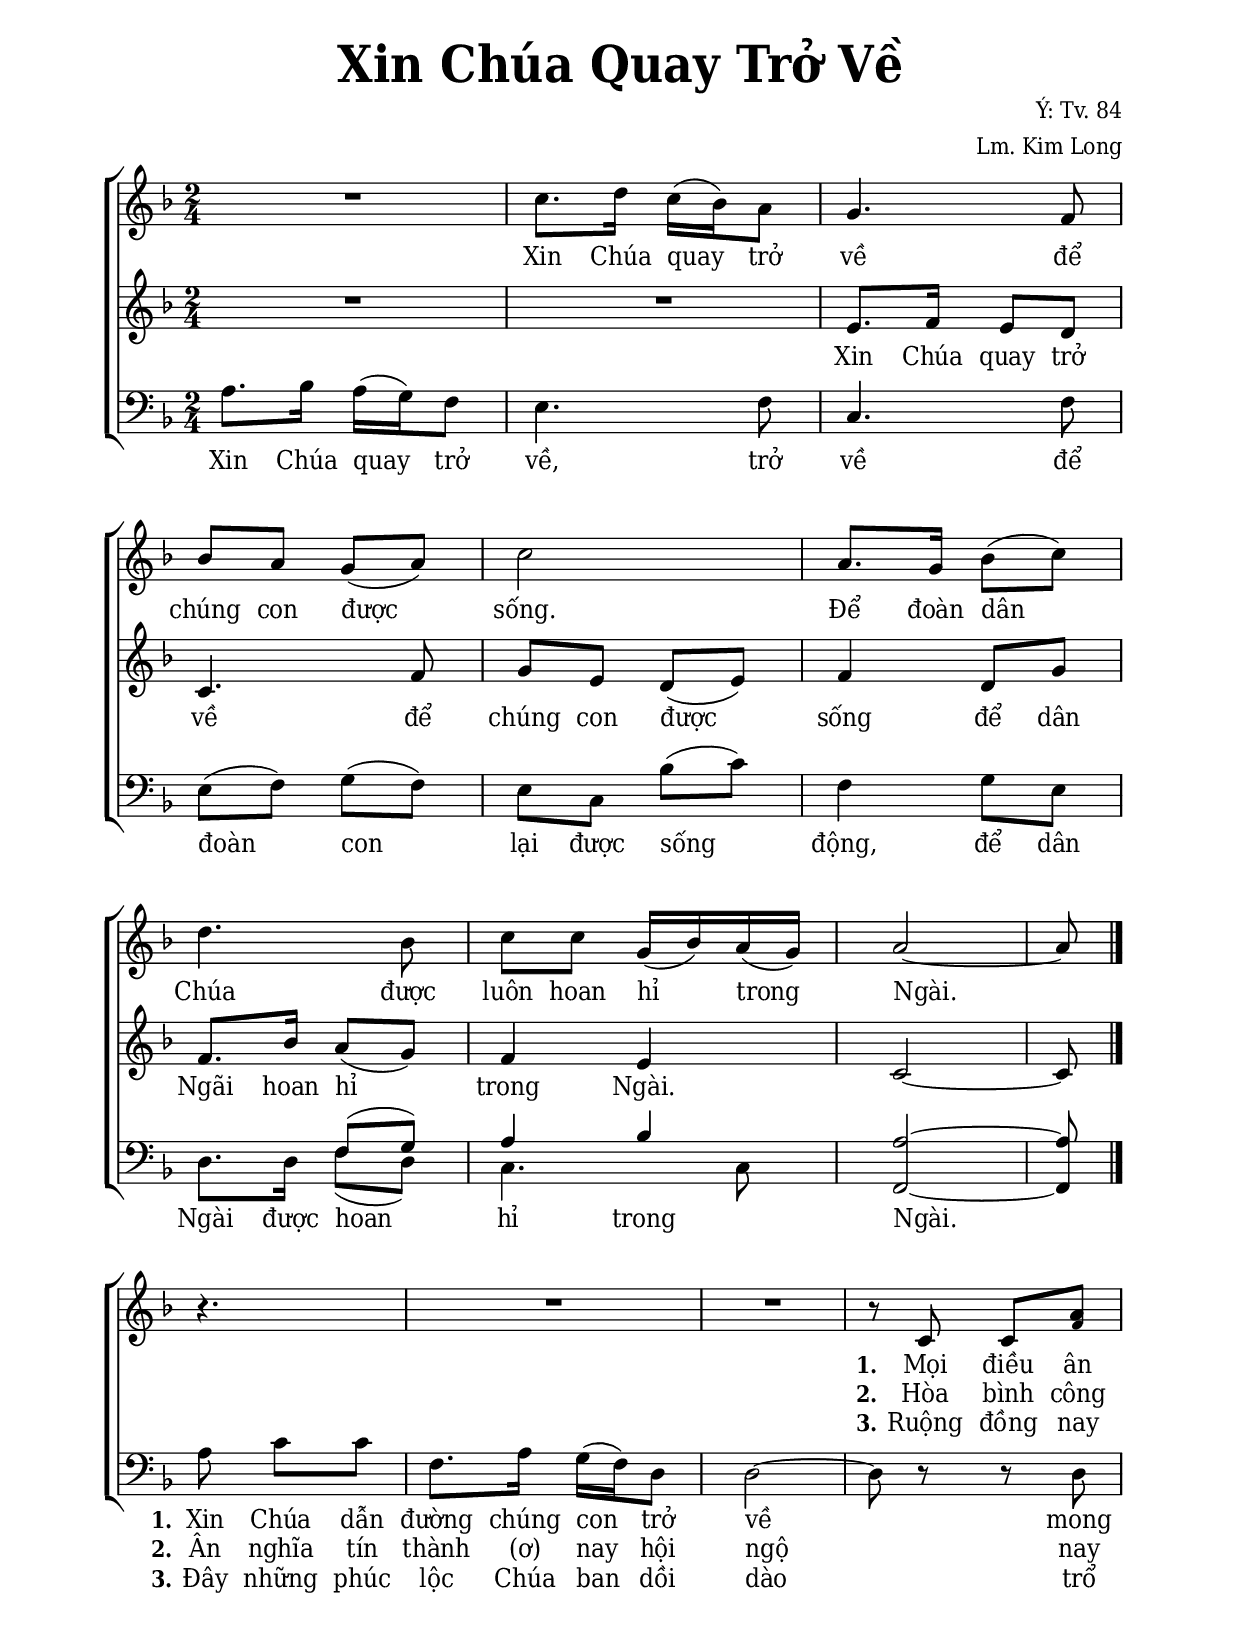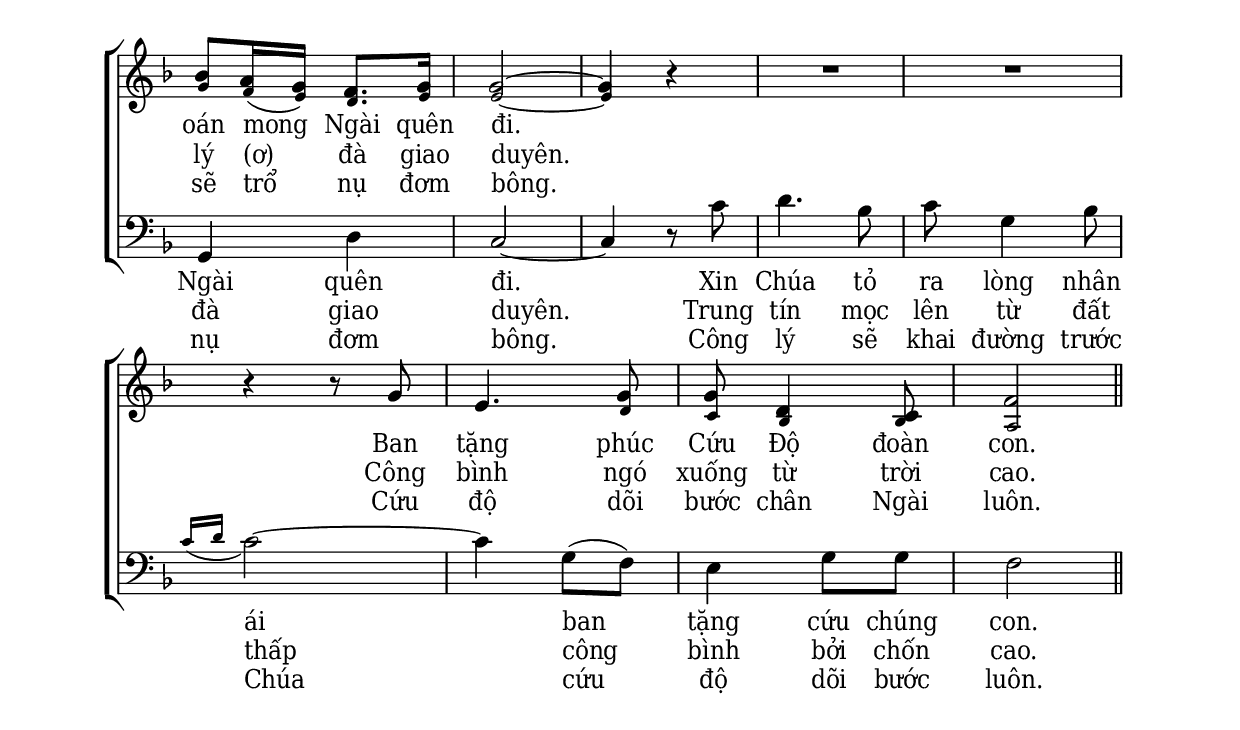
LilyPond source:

% Cài đặt chung
\version "2.22.1"
\include "english.ly"

\header {
  title = \markup { \fontsize #3 "Xin Chúa Quay Trở Về" }
  composer = "Ý: Tv. 84"
  arranger = "Lm. Kim Long"
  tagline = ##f
}

% Đổi kích thước nốt cho bè phụ
notBePhu =
#(define-music-function (font-size music) (number? ly:music?)
   (for-some-music
     (lambda (m)
       (if (music-is-of-type? m 'rhythmic-event)
           (begin
             (set! (ly:music-property m 'tweaks)
                   (cons `(font-size . ,font-size)
                         (ly:music-property m 'tweaks)))
             #t)
           #f))
     music)
   music)

% Nhạc
nhacDiepKhucSop = \relative c'' {
  R2
  c8. d16 c16 (bf) a8 |
  g4. f8 |
  bf a g (a) |
  c2 |
  a8. g16 bf8 (c) |
  d4. bf8 |
  c c g16 (bf) a (g) |
  a2 ~ |
  a8 \bar "|." \break
  
  r4.
  R2*2
  r8 c, c
  <<
    {
      a'8 |
      bf a16 (g) f8. g16 |
      g2 ~ |
      g4
    }
    { \notBePhu -2 {
      f8 |
      g f16 (e) d8. e16 |
      e2 ~ |
      e4
    }}
  >>
  r4 |
  R2*2
  r4 r8 g |
  e4.
  <<
    {
      g8 |
      g d4 c8 |
      f2
    }
    { \notBePhu -2 {
      d8 c bf4 bf8 |
      a2
    }}
  >>
  \bar "||"
}

nhacDiepKhucAlto = \relative c' {
  R2*2
  e8. f16 e8 d |
  c4. f8 |
  g e d (e) |
  f4 d8 g |
  f8. bf16 a8 (g) |
  f4 e |
  c2 ~ |
  c8
  
  
}

nhacDiepKhucBas = \relative c' {
  a8. bf16 a (g) f8 |
  e4. f8 |
  c4. f8 |
  e (f) g (f) |
  e c bf' (c) |
  f,4 g8 e |
  d8. d16
  <<
    {
      \voiceOne
      f8 (g) |
      a4 bf
    }
    \new Voice = "splitpart" {
	    \voiceTwo
      f8 (d) |
      c4. c8
    }
  >>
  \oneVoice
  <a' f,>2 ~ |
  <a f,>8
  
  a c c |
  f,8. a16 g (f) d8 |
  d2 ~ |
  d8 r r d |
  g,4 d' |
  c2 ~ |
  c4 r8 c' |
  d4. bf8 |
  c g4 bf8 |
  \slashedGrace { c16 (d } c2) ~ |
  c4 g8 (f) |
  e4 g8 g |
  f2
}

% Lời
loiPhienKhucSopMot = \lyricmode {
  Xin Chúa quay trở về để chúng con được sống.
  Để đoàn dân Chúa được luôn hoan hỉ trong Ngài.
  \set stanza = "1."
  Mọi điều ân oán mong Ngài quên đi.
  Ban tặng phúc Cứu Độ đoàn con.
}

loiPhienKhucSopHai = \lyricmode {
  \repeat unfold 20 { _ }
  \set stanza = #"2."
  Hòa bình công lý (ơ) đà giao duyên.
  Công bình ngó xuống từ trời cao.
}

loiPhienKhucSopBa = \lyricmode {
  \repeat unfold 20 { _ }
  \set stanza = #"3."
  Ruộng đồng nay sẽ trổ nụ đơm bông.
  Cứu độ dõi bước chân Ngài luôn.
}

loiPhienKhucAlto = \lyricmode {
  Xin Chúa quay trở về để chúng con được sống
  để dân Ngãi hoan hỉ trong Ngài.
}

loiPhienKhucBasMot = \lyricmode {
  Xin Chúa quay trở về,
  trở về để đoàn con lại được sống động,
  để dân Ngài được hoan hỉ trong Ngài.
  \set stanza = "1."
  Xin Chúa dẫn đường chúng con trở về
  mong Ngài quên đi.
  Xin Chúa tỏ ra lòng nhân ái
  ban tặng cứu chúng con.
}

loiPhienKhucBasHai = \lyricmode {
  \repeat unfold 22 { _ }
  \set stanza = #"2."
  Ân nghĩa tín thành (ơ) nay hội ngộ
  nay đà giao duyên.
  Trung tín mọc lên từ đất thấp
  công bình bởi chốn cao.
}

loiPhienKhucBasBa = \lyricmode {
  \repeat unfold 22 { _ }
  \set stanza = #"3."
  Đây những phúc lộc Chúa ban dồi dào trổ nụ đơm bông.
  Công lý sẽ khai đường trước
  Chúa cứu độ dõi bước luôn.
}

% Dàn trang
\paper {
  #(set-paper-size "a4")
  top-margin = 15\mm
  bottom-margin = 15\mm
  left-margin = 20\mm
  right-margin = 20\mm
  indent = #0
  #(define fonts
    (make-pango-font-tree
      "Deja Vu Serif Condensed"
      "Deja Vu Serif Condensed"
      "Deja Vu Serif Condensed"
      (/ 20 20)))
  print-page-number = #f
  %page-count = #1
  %systems-per-page = 4
}

TongNhip = {
  \key f \major \time 2/4
  \set Timing.beamExceptions = #'()
  \set Timing.baseMoment = #(ly:make-moment 1/4)
}

\score {
  \new ChoirStaff <<
    \new Staff <<
      \new Voice = "beSop" {
        \clef treble \TongNhip \nhacDiepKhucSop
      }
      \new Lyrics \lyricsto beSop \loiPhienKhucSopMot
      \new Lyrics \lyricsto beSop \loiPhienKhucSopHai
      \new Lyrics \lyricsto beSop \loiPhienKhucSopBa
    >>
    \new Staff <<
      \new Voice = "beAlto" {
        \clef treble \TongNhip \nhacDiepKhucAlto
      }
      \new Lyrics \lyricsto beAlto \loiPhienKhucAlto
    >>
    \new Staff <<
        \clef "bass"
        \new Voice = beBas {
          \TongNhip \nhacDiepKhucBas
        }
      \new Lyrics \lyricsto beBas \loiPhienKhucBasMot
      \new Lyrics \lyricsto beBas \loiPhienKhucBasHai
      \new Lyrics \lyricsto beBas \loiPhienKhucBasBa
    >>
  >>
  \layout {
    \override Lyrics.LyricSpace.minimum-distance = #1.5
    \override Score.BarNumber.break-visibility = ##(#f #f #f)
    \override Score.SpacingSpanner.uniform-stretching = ##t
    \context {
      \Staff \RemoveEmptyStaves
      \override VerticalAxisGroup.remove-first = ##t
    }
  }
}
